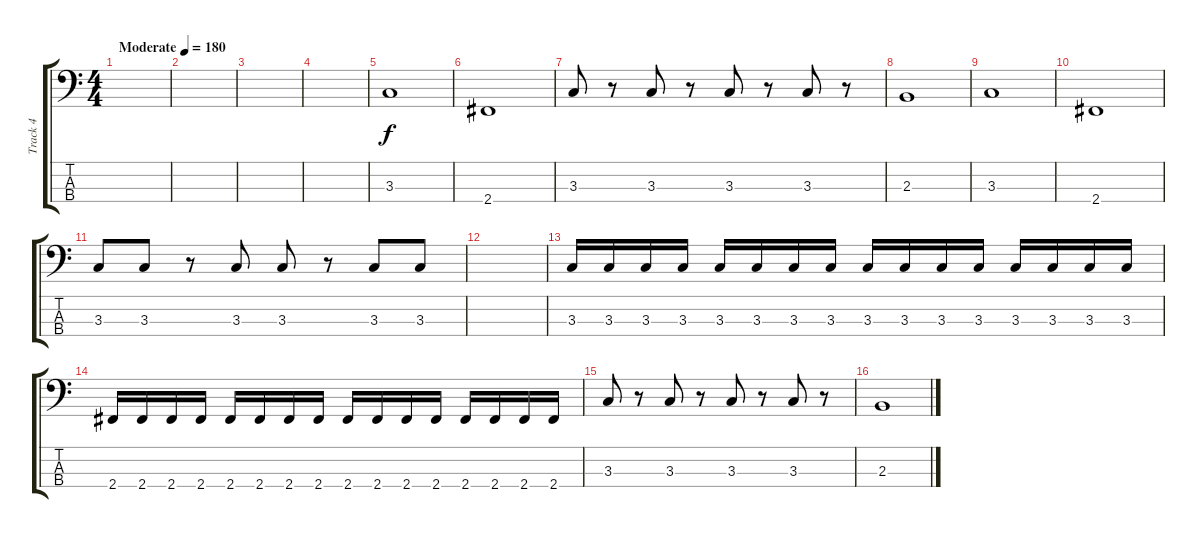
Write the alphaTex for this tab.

\track ("Track 4" "Track 4") {instrument electricbasspick}
\staff {score tabs}
\tuning (G2 D2 A1 E1) {hide}
\ts (4 4)
\tempo (180 "Moderate")
\clef f4
\ks c
|
|
|
|
3.3.1 |
2.4.1 |
3.3.8 r.8 3.3.8 r.8 3.3.8 r.8 3.3.8 r.8 |
2.3.1 |
3.3.1 |
2.4.1 |
3.3.8 3.3.8 r.8 3.3.8 3.3.8 r.8 3.3.8 3.3.8 |
|
3.3.16 3.3.16 3.3.16 3.3.16 3.3.16 3.3.16 3.3.16 3.3.16 3.3.16 3.3.16 3.3.16 3.3.16 3.3.16 3.3.16 3.3.16 3.3.16 |
2.4.16 2.4.16 2.4.16 2.4.16 2.4.16 2.4.16 2.4.16 2.4.16 2.4.16 2.4.16 2.4.16 2.4.16 2.4.16 2.4.16 2.4.16 2.4.16 |
3.3.8 r.8 3.3.8 r.8 3.3.8 r.8 3.3.8 r.8 |
2.3.1
